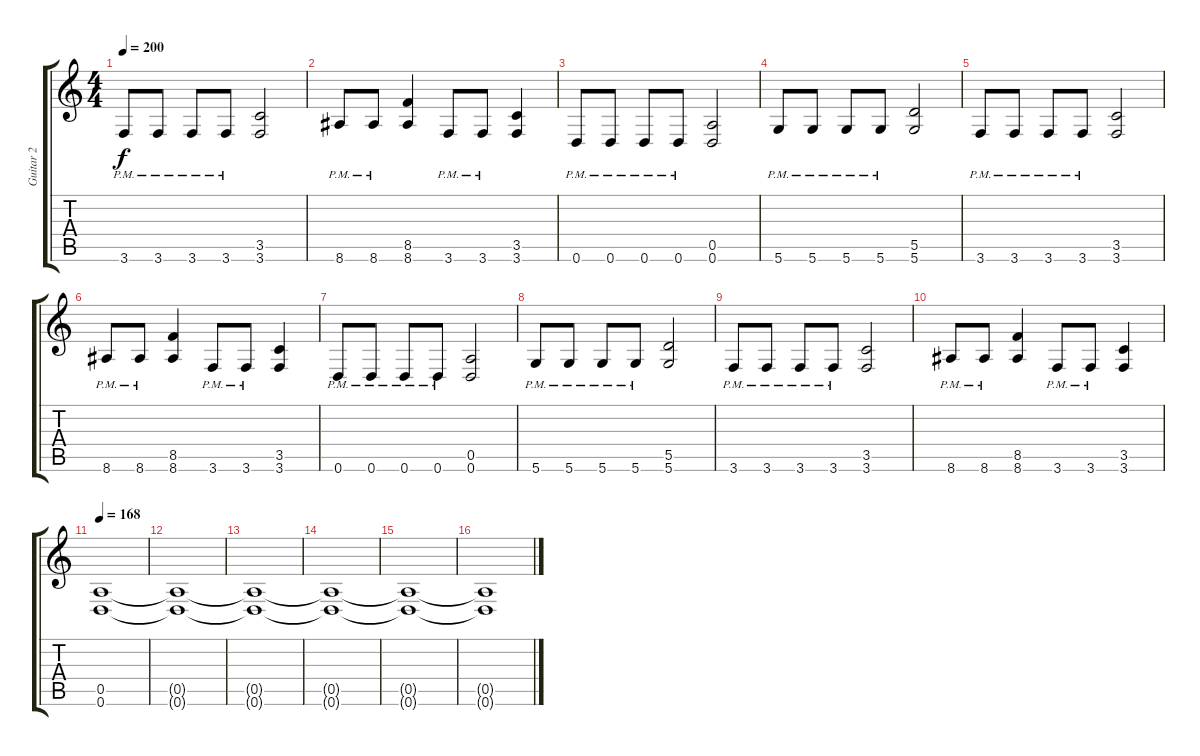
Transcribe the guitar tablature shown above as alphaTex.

\track ("Guitar 2" "Guitar 2") {instrument distortionguitar}
\staff {score tabs}
\tuning (E4 B3 G3 D3 A2 D2) {hide}
\ts (4 4)
\tempo 200
\clef g2
\ks c
3.6{pm}.8{dy f} 3.6{pm}.8 3.6{pm}.8 3.6{pm}.8 (3.5 3.6).2 |
8.6{pm}.8 8.6{pm}.8 (8.5 8.6).4 3.6{pm}.8 3.6{pm}.8 (3.5 3.6).4 |
0.6{pm}.8 0.6{pm}.8 0.6{pm}.8 0.6{pm}.8 (0.5 0.6).2 |
5.6{pm}.8 5.6{pm}.8 5.6{pm}.8 5.6{pm}.8 (5.5 5.6).2 |
3.6{pm}.8 3.6{pm}.8 3.6{pm}.8 3.6{pm}.8 (3.5 3.6).2 |
8.6{pm}.8 8.6{pm}.8 (8.5 8.6).4 3.6{pm}.8 3.6{pm}.8 (3.5 3.6).4 |
0.6{pm}.8 0.6{pm}.8 0.6{pm}.8 0.6{pm}.8 (0.5 0.6).2 |
5.6{pm}.8 5.6{pm}.8 5.6{pm}.8 5.6{pm}.8 (5.5 5.6).2 |
3.6{pm}.8 3.6{pm}.8 3.6{pm}.8 3.6{pm}.8 (3.5 3.6).2 |
8.6{pm}.8 8.6{pm}.8 (8.5 8.6).4 3.6{pm}.8 3.6{pm}.8 (3.5 3.6).4 |
\tempo 168
(0.5 0.6).1 |
(0.5{t} 0.6{t}).1 |
(0.5{t} 0.6{t}).1 |
(0.5{t} 0.6{t}).1 |
(0.5{t} 0.6{t}).1 |
(0.5{t} 0.6{t}).1
